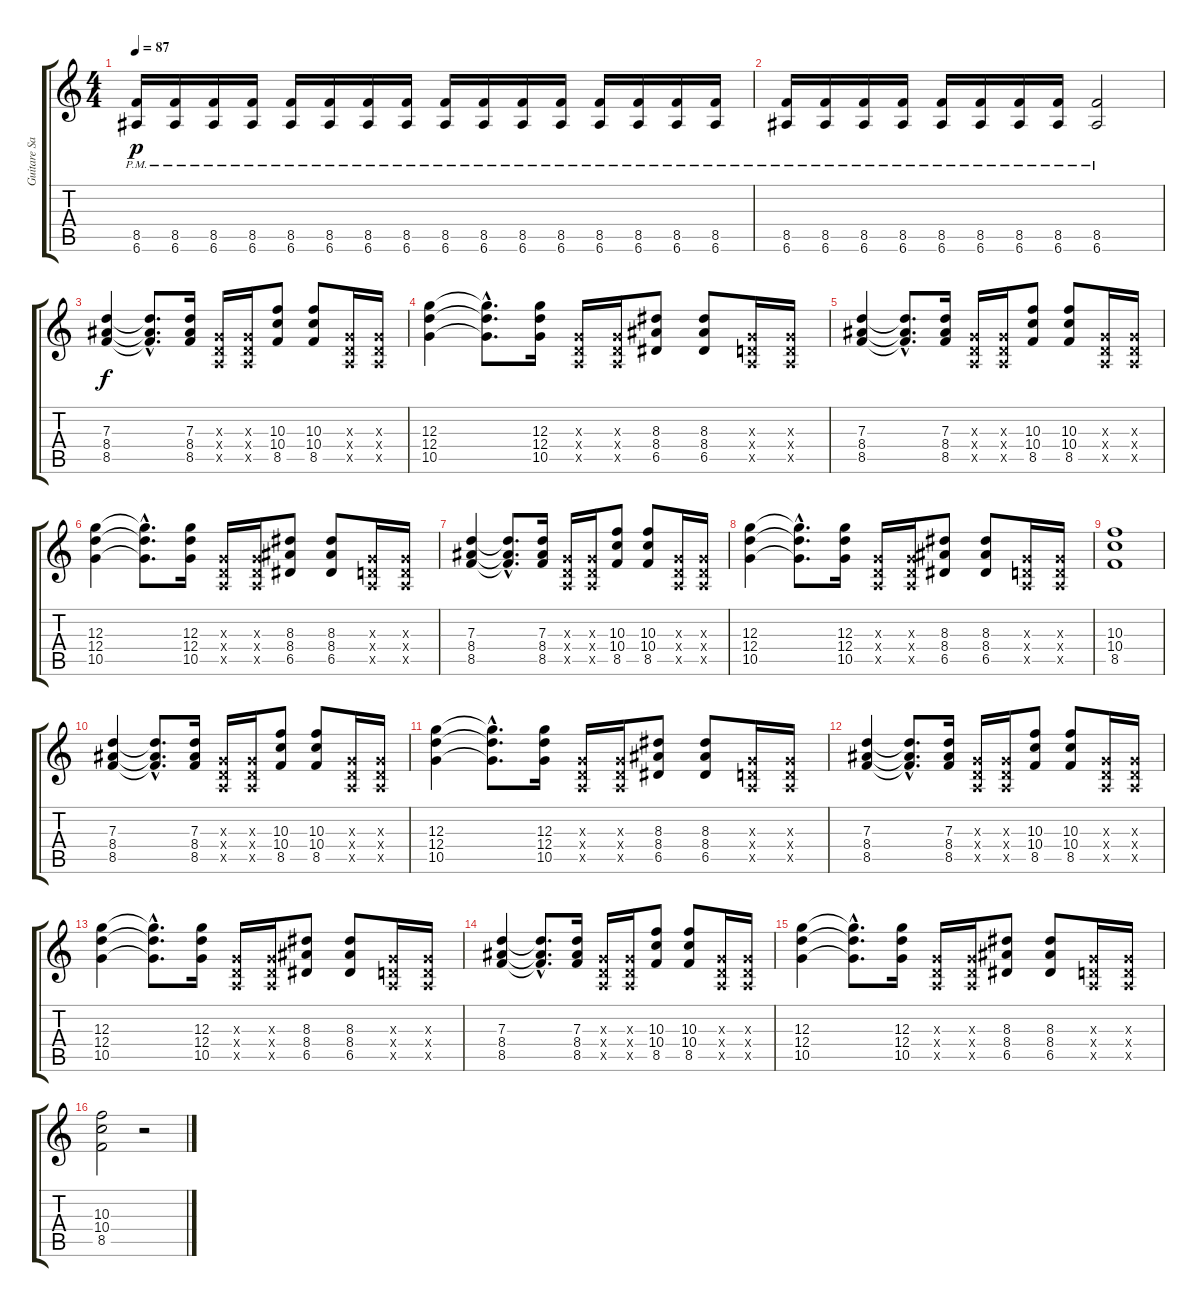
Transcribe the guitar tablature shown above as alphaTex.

\track ("Guitare Saturée" "Guitare Sa") {instrument overdrivenguitar}
\staff {score tabs}
\tuning (E4 B3 G3 D3 A2 E2) {hide}
\ts (4 4)
\tempo 87
\clef g2
\ks c
(8.5{pm} 6.6{pm}).16{dy p} (8.5{pm} 6.6{pm}).16 (8.5{pm} 6.6{pm}).16 (8.5{pm} 6.6{pm}).16 (8.5{pm} 6.6{pm}).16 (8.5{pm} 6.6{pm}).16 (8.5{pm} 6.6{pm}).16 (8.5{pm} 6.6{pm}).16 (8.5{pm} 6.6{pm}).16 (8.5{pm} 6.6{pm}).16 (8.5{pm} 6.6{pm}).16 (8.5{pm} 6.6{pm}).16 (8.5{pm} 6.6{pm}).16 (8.5{pm} 6.6{pm}).16 (8.5{pm} 6.6{pm}).16 (8.5{pm} 6.6{pm}).16 |
(8.5{pm} 6.6{pm}).16 (8.5{pm} 6.6{pm}).16 (8.5{pm} 6.6{pm}).16 (8.5{pm} 6.6{pm}).16 (8.5{pm} 6.6{pm}).16 (8.5{pm} 6.6{pm}).16 (8.5{pm} 6.6{pm}).16 (8.5{pm} 6.6{pm}).16 (8.5{pm} 6.6{pm}).2 |
(7.3 8.4 8.5).4{dy f} (7.3{hac t} 8.4{hac t} 8.5{hac t}).8{d} (7.3 8.4 8.5).16 (0.3{x} 0.4{x} 0.5{x}).16 (0.3{x} 0.4{x} 0.5{x}).16 (10.3 10.4 8.5).8 (10.3 10.4 8.5).8 (0.3{x} 0.4{x} 0.5{x}).16 (0.3{x} 0.4{x} 0.5{x}).16 |
(12.3 12.4 10.5).4 (12.3{hac t} 12.4{hac t} 10.5{hac t}).8{d} (12.3 12.4 10.5).16 (0.3{x} 0.4{x} 0.5{x}).16 (0.3{x} 0.4{x} 0.5{x}).16 (8.3 8.4 6.5).8 (8.3 8.4 6.5).8 (0.3{x} 0.4{x} 0.5{x}).16 (0.3{x} 0.4{x} 0.5{x}).16 |
(7.3 8.4 8.5).4 (7.3{hac t} 8.4{hac t} 8.5{hac t}).8{d} (7.3 8.4 8.5).16 (0.3{x} 0.4{x} 0.5{x}).16 (0.3{x} 0.4{x} 0.5{x}).16 (10.3 10.4 8.5).8 (10.3 10.4 8.5).8 (0.3{x} 0.4{x} 0.5{x}).16 (0.3{x} 0.4{x} 0.5{x}).16 |
(12.3 12.4 10.5).4 (12.3{hac t} 12.4{hac t} 10.5{hac t}).8{d} (12.3 12.4 10.5).16 (0.3{x} 0.4{x} 0.5{x}).16 (0.3{x} 0.4{x} 0.5{x}).16 (8.3 8.4 6.5).8 (8.3 8.4 6.5).8 (0.3{x} 0.4{x} 0.5{x}).16 (0.3{x} 0.4{x} 0.5{x}).16 |
(7.3 8.4 8.5).4 (7.3{hac t} 8.4{hac t} 8.5{hac t}).8{d} (7.3 8.4 8.5).16 (0.3{x} 0.4{x} 0.5{x}).16 (0.3{x} 0.4{x} 0.5{x}).16 (10.3 10.4 8.5).8 (10.3 10.4 8.5).8 (0.3{x} 0.4{x} 0.5{x}).16 (0.3{x} 0.4{x} 0.5{x}).16 |
(12.3 12.4 10.5).4 (12.3{hac t} 12.4{hac t} 10.5{hac t}).8{d} (12.3 12.4 10.5).16 (0.3{x} 0.4{x} 0.5{x}).16 (0.3{x} 0.4{x} 0.5{x}).16 (8.3 8.4 6.5).8 (8.3 8.4 6.5).8 (0.3{x} 0.4{x} 0.5{x}).16 (0.3{x} 0.4{x} 0.5{x}).16 |
(10.3 10.4 8.5).1 |
(7.3 8.4 8.5).4 (7.3{hac t} 8.4{hac t} 8.5{hac t}).8{d} (7.3 8.4 8.5).16 (0.3{x} 0.4{x} 0.5{x}).16 (0.3{x} 0.4{x} 0.5{x}).16 (10.3 10.4 8.5).8 (10.3 10.4 8.5).8 (0.3{x} 0.4{x} 0.5{x}).16 (0.3{x} 0.4{x} 0.5{x}).16 |
(12.3 12.4 10.5).4 (12.3{hac t} 12.4{hac t} 10.5{hac t}).8{d} (12.3 12.4 10.5).16 (0.3{x} 0.4{x} 0.5{x}).16 (0.3{x} 0.4{x} 0.5{x}).16 (8.3 8.4 6.5).8 (8.3 8.4 6.5).8 (0.3{x} 0.4{x} 0.5{x}).16 (0.3{x} 0.4{x} 0.5{x}).16 |
(7.3 8.4 8.5).4 (7.3{hac t} 8.4{hac t} 8.5{hac t}).8{d} (7.3 8.4 8.5).16 (0.3{x} 0.4{x} 0.5{x}).16 (0.3{x} 0.4{x} 0.5{x}).16 (10.3 10.4 8.5).8 (10.3 10.4 8.5).8 (0.3{x} 0.4{x} 0.5{x}).16 (0.3{x} 0.4{x} 0.5{x}).16 |
(12.3 12.4 10.5).4 (12.3{hac t} 12.4{hac t} 10.5{hac t}).8{d} (12.3 12.4 10.5).16 (0.3{x} 0.4{x} 0.5{x}).16 (0.3{x} 0.4{x} 0.5{x}).16 (8.3 8.4 6.5).8 (8.3 8.4 6.5).8 (0.3{x} 0.4{x} 0.5{x}).16 (0.3{x} 0.4{x} 0.5{x}).16 |
(7.3 8.4 8.5).4 (7.3{hac t} 8.4{hac t} 8.5{hac t}).8{d} (7.3 8.4 8.5).16 (0.3{x} 0.4{x} 0.5{x}).16 (0.3{x} 0.4{x} 0.5{x}).16 (10.3 10.4 8.5).8 (10.3 10.4 8.5).8 (0.3{x} 0.4{x} 0.5{x}).16 (0.3{x} 0.4{x} 0.5{x}).16 |
(12.3 12.4 10.5).4 (12.3{hac t} 12.4{hac t} 10.5{hac t}).8{d} (12.3 12.4 10.5).16 (0.3{x} 0.4{x} 0.5{x}).16 (0.3{x} 0.4{x} 0.5{x}).16 (8.3 8.4 6.5).8 (8.3 8.4 6.5).8 (0.3{x} 0.4{x} 0.5{x}).16 (0.3{x} 0.4{x} 0.5{x}).16 |
(10.3 10.4 8.5).2 r.2
